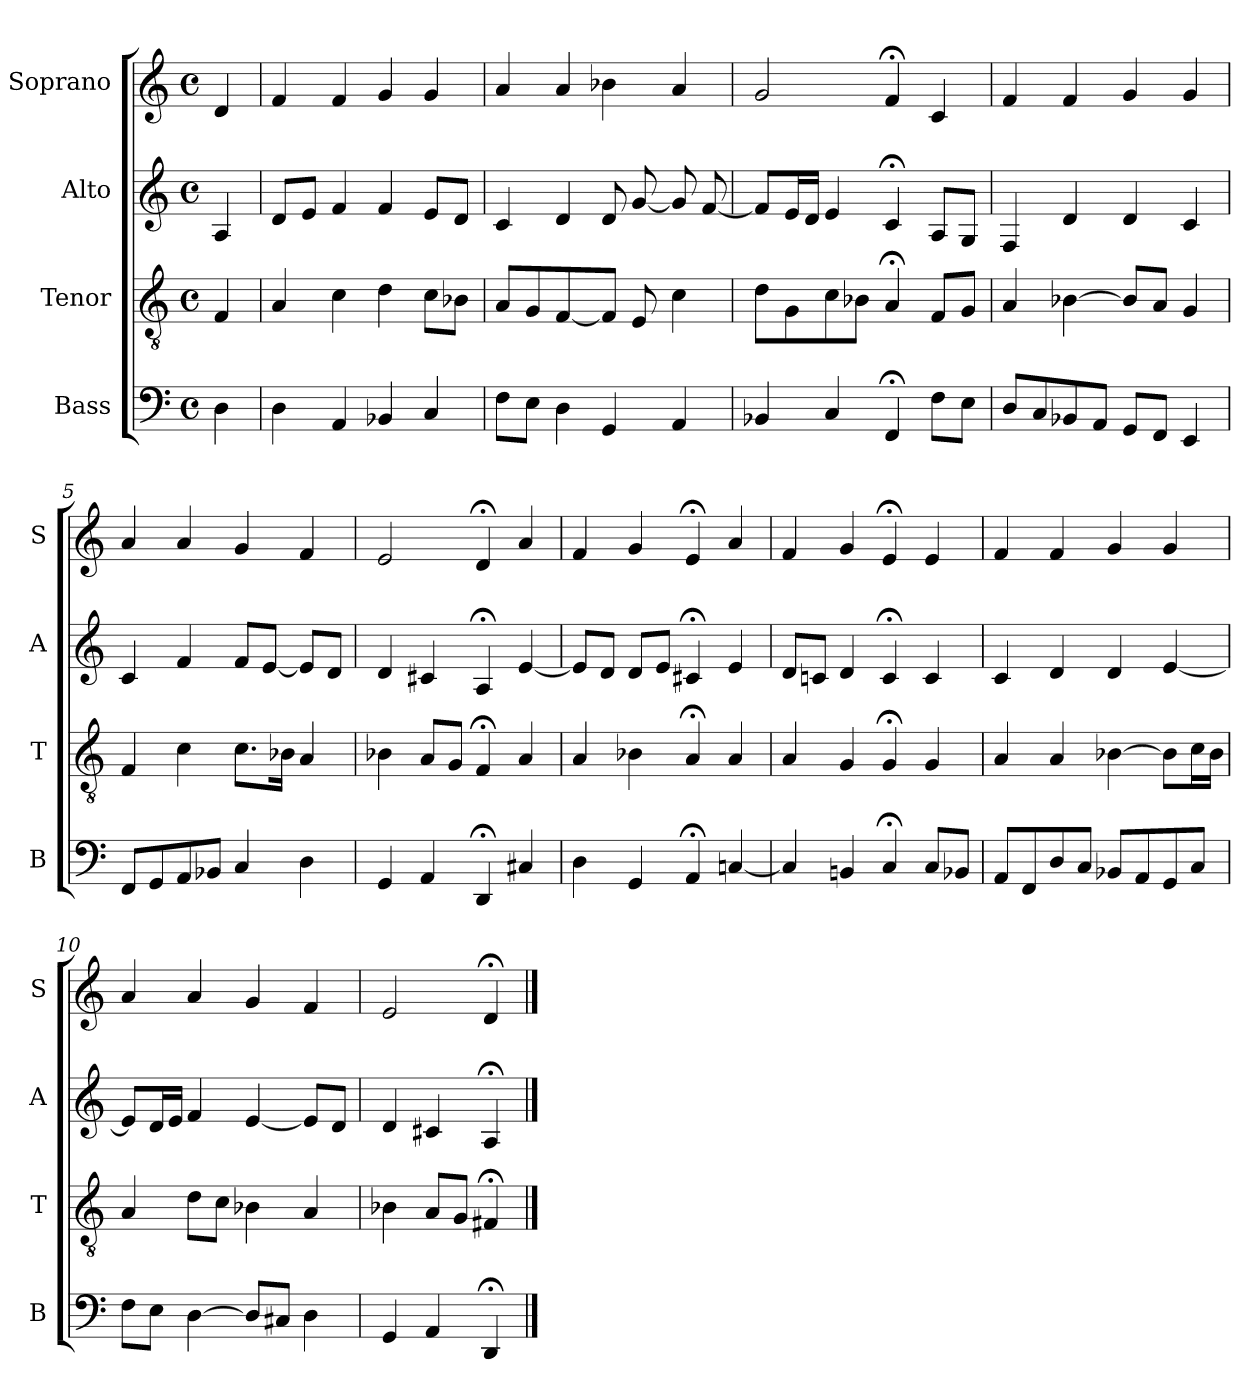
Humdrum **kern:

**kern	**kern	**kern	**kern
*part4	*part3	*part2	*part1
*staff4	*staff3	*staff2	*staff1
*I"Bass	*I"Tenor	*I"Alto	*I"Soprano
*I'B	*I'T	*I'A	*I'S
*clefF4	*clefGv2	*clefG2	*clefG2
*k[]	*k[]	*k[]	*k[]
*D:dor	*D:dor	*D:dor	*D:dor
*M4/4	*M4/4	*M4/4	*M4/4
*met(c)	*met(c)	*met(c)	*met(c)
*MM100	*MM100	*MM100	*MM100
=	=	=	=
4D	4F	4A	4d
=1	=1	=1	=1
4D	4A	8dL	4f
.	.	8eJ	.
4AA	4c	4f	4f
4BB-X	4d	4f	4g
4C	8cL	8eL	4g
.	8B-XJ	8dJ	.
=2	=2	=2	=2
8FL	8AL	4c	4a
8EJ	8GJ	.	.
4D	[4F	4d	4a
4GG	8FJ]	8d	4b-X
.	8E	[8g	.
4AA	4c	8g]	4a
.	.	[8f	.
=3	=3	=3	=3
4BB-X	8dL	8fL]	2g
.	8G	16eL	.
.	.	16dJJ	.
4C	8c	4e	.
.	8B-XJ	.	.
4FF;<	4A;<	4c;<	4f;<
8FL	8FL	8AL	4c
8EJ	8GJ	8GJ	.
=4	=4	=4	=4
8DL	4A	4F	4f
8C	.	.	.
8BB-X	[4B-X	4d	4f
8AAJ	.	.	.
8GGL	8B-L]	4d	4g
8FFJ	8AJ	.	.
4EE	4G	4c	4g
=5	=5	=5	=5
8FFL	4F	4c	4a
8GG	.	.	.
8AA	4c	4f	4a
8BB-XJ	.	.	.
4C	8.cL	8fL	4g
.	.	[8eJ	.
.	16B-XJk	.	.
4D	4A	8eL]	4f
.	.	8dJ	.
=6	=6	=6	=6
4GG	4B-X	4d	2e
4AA	8AL	4c#X	.
.	8GJ	.	.
4DD;<	4F;<	4A;<	4d;<
4C#X	4A	[4e	4a
=7	=7	=7	=7
4D	4A	8eL]	4f
.	.	8dJ	.
4GG	4B-X	8dL	4g
.	.	8eJ	.
4AA;<	4A;<	4c#X;<	4e;<
[4Cn	4A	4e	4a
=8	=8	=8	=8
4C]	4A	8dL	4f
.	.	8cnJ	.
4BBn	4G	4d	4g
4C;<	4G;<	4c;<	4e;<
8CL	4G	4c	4e
8BB-XJ	.	.	.
=9	=9	=9	=9
8AAL	4A	4c	4f
8FF	.	.	.
8D	4A	4d	4f
8CJ	.	.	.
8BB-XL	[4B-X	4d	4g
8AA	.	.	.
8GGi	8B-iL]	[4ei	4gi
8CJ	16cL	.	.
.	16B-JJ	.	.
=10	=10	=10	=10
8FL	4A	8eL]	4a
8EJ	.	16dL	.
.	.	16eJJ	.
[4D	8dL	4f	4a
.	8cJ	.	.
8DL]	4B-X	[4e	4g
8C#XJ	.	.	.
4D	4A	8eL]	4f
.	.	8dJ	.
=11	=11	=11	=11
4GG	4B-X	4d	2e
4AA	8AL	4c#X	.
.	8GJ	.	.
4DD;<	4F#X;<	4A;<	4d;<
==	==	==	==
*-	*-	*-	*-
